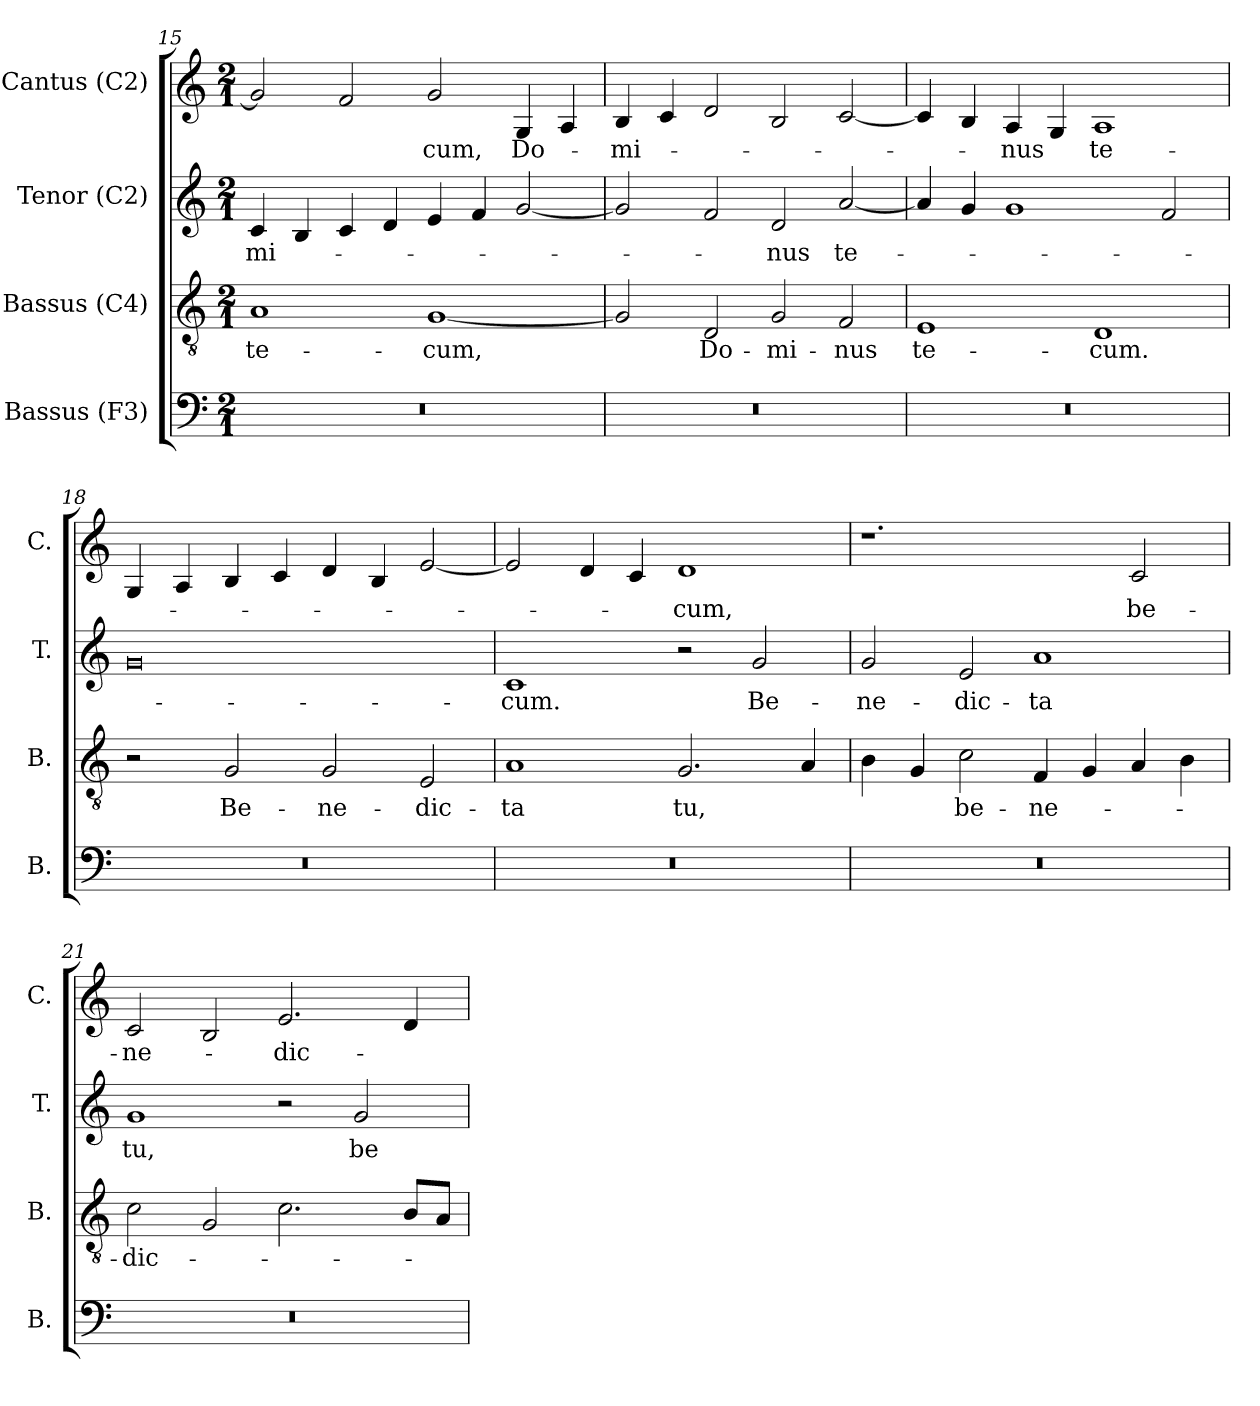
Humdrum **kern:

**kern	**kern	**text	**kern	**text	**kern	**text
*part4	*part3	*part3	*part2	*part2	*part1	*part1
*staff4	*staff3	*staff3	*staff2	*staff2	*staff1	*staff1
*I"Bassus (F3)	*I"Bassus (C4)	*	*I"Tenor (C2)	*	*I"Cantus (C2)	*
*I'B.	*I'B.	*	*I'T.	*	*I'C.	*
*clefF4	*clefGv2	*	*clefG2	*	*clefG2	*
*	*ITrd7c12	*	*ITrd7c12	*	*	*
*k[]	*k[]	*	*k[]	*	*k[]	*
*C:	*C:	*	*C:	*	*C:	*
*M2/1	*M2/1	*	*M2/1	*	*M2/1	*
=15	=15	=15	=15	=15	=15	=15
!LO:N:vis=1	!	!	!	!	!	!
!	!	!LO:LY:b:color=#000000	!	!	!	!
!	!	!	!	!LO:LY:b:color=#000000	!	!
0r	1AAi	te-	4Ci/	-mi-	2gi/]	.
.	.	.	4BBi/	.	.	.
.	.	.	4Ci/	.	2fi/	.
.	.	.	4Di/	.	.	.
!	!	!LO:LY:b:color=#000000	!	!	!	!
!	!	!	!	!	!	!LO:LY:b:color=#000000
.	[1GGi	-cum,	4Ei/	.	2gi/	-cum,
.	.	.	4Fi/	.	.	.
!	!	!	!	!	!	!LO:LY:b:color=#000000
.	.	.	[2Gi/	.	4Gi/	Do-
.	.	.	.	.	4Ai/	.
=16	=16	=16	=16	=16	=16	=16
!LO:N:vis=1	!	!	!	!	!	!
!	!	!	!	!	!	!LO:LY:b:color=#000000
0r	2GGi/]	.	2Gi/]	.	4Bi/	-mi-
.	.	.	.	.	4ci/	.
!	!	!LO:LY:b:color=#000000	!	!	!	!
.	2DDi/	Do-	2Fi/	.	2di/	.
!	!	!LO:LY:b:color=#000000	!	!	!	!
!	!	!	!	!LO:LY:b:color=#000000	!	!
.	2GGi/	-mi-	2Di/	-nus	2Bi/	.
!	!	!LO:LY:b:color=#000000	!	!	!	!
!	!	!	!	!LO:LY:b:color=#000000	!	!
.	2FFi/	-nus	[2Ai/	te-	[2ci/	.
!!LO:PB:g=z
=17	=17	=17	=17	=17	=17	=17
!LO:N:vis=1	!	!	!	!	!	!
!	!	!LO:LY:b:color=#000000	!	!	!	!
0r	1EEi	te-	4Ai/]	.	4ci/]	.
.	.	.	4Gi/	.	4Bi/	.
!	!	!	!	!	!	!LO:LY:b:color=#000000
.	.	.	1Gi	.	4Ai/	-nus
.	.	.	.	.	4Gi/	.
!	!	!LO:LY:b:color=#000000	!	!	!	!
!	!	!	!	!	!	!LO:LY:b:color=#000000
.	1DDi	-cum.	.	.	1Ai	te-
.	.	.	2Fi/	.	.	.
=18	=18	=18	=18	=18	=18	=18
!LO:N:vis=1	!	!	!	!	!	!
0r	2r	.	0Gi	.	4Gi/	.
.	.	.	.	.	4Ai/	.
!	!	!LO:LY:b:color=#000000	!	!	!	!
.	2GGi/	Be-	.	.	4Bi/	.
.	.	.	.	.	4ci/	.
!	!	!LO:LY:b:color=#000000	!	!	!	!
.	2GGi/	-ne-	.	.	4di/	.
.	.	.	.	.	4Bi/	.
!	!	!LO:LY:b:color=#000000	!	!	!	!
.	2EEi/	-dic-	.	.	[2ei/	.
=19	=19	=19	=19	=19	=19	=19
!LO:N:vis=1	!	!	!	!	!	!
!	!	!LO:LY:b:color=#000000	!	!	!	!
!	!	!	!	!LO:LY:b:color=#000000	!	!
0r	1AAi	-ta	1Ci	-cum.	2ei/]	.
.	.	.	.	.	4di/	.
.	.	.	.	.	4ci/	.
!	!	!LO:LY:b:color=#000000	!	!	!	!
!	!	!	!	!	!	!LO:LY:b:color=#000000
.	2.GGi/	tu,	2r	.	1di	-cum,
!	!	!	!	!LO:LY:b:color=#000000	!	!
.	.	.	2Gi/	Be-	.	.
.	4AAi/	.	.	.	.	.
=20	=20	=20	=20	=20	=20	=20
!LO:N:vis=1	!	!	!	!	!	!
!	!	!	!	!LO:LY:b:color=#000000	!	!
0r	4BBi\	.	2Gi/	-ne-	1.r	.
.	4GGi/	.	.	.	.	.
!	!	!LO:LY:b:color=#000000	!	!	!	!
!	!	!	!	!LO:LY:b:color=#000000	!	!
.	2Ci\	be-	2Ei/	-dic-	.	.
!	!	!LO:LY:b:color=#000000	!	!	!	!
!	!	!	!	!LO:LY:b:color=#000000	!	!
.	4FFi/	-ne-	1Ai	-ta	.	.
.	4GGi/	.	.	.	.	.
!	!	!	!	!	!	!LO:LY:b:color=#000000
.	4AAi/	.	.	.	2ci/	be-
.	4BBi\	.	.	.	.	.
!!LO:LB:g=z
=21	=21	=21	=21	=21	=21	=21
!LO:N:vis=1	!	!	!	!	!	!
!	!	!LO:LY:b:color=#000000	!	!	!	!
!	!	!	!	!LO:LY:b:color=#000000	!	!
!	!	!	!	!	!	!LO:LY:b:color=#000000
0r	2Ci\	-dic-	1Gi	tu,	2ci/	-ne-
.	2GGi/	.	.	.	2Bi/	.
!	!	!	!	!	!	!LO:LY:b:color=#000000
.	2.Ci\	.	2r	.	2.ei/	-dic-
!	!	!	!	!LO:LY:b:color=#000000	!	!
.	.	.	2Gi/	be-	.	.
.	8BBi/L	.	.	.	4di/	.
.	8AAi/J	.	.	.	.	.
=	=	=	=	=	=	=
*-	*-	*-	*-	*-	*-	*-
